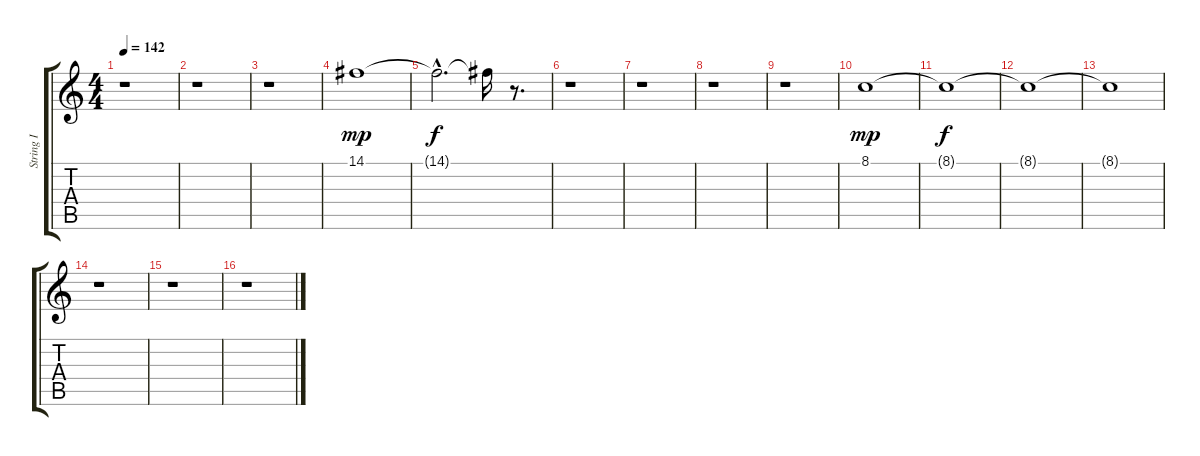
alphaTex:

\track ("String I" "String I") {instrument pad2warm}
\staff {score tabs}
\tuning (E4 B3 G3 D3 A2 E2) {hide}
\ts (4 4)
\tempo 142
\clef g2
\ks c
r.1{dy f} |
r.1 |
r.1 |
14.1.1{dy mp} |
14.1{hac t}.2{d dy f} 14.1{t}.16 r.8{d} |
r.1 |
r.1 |
r.1 |
r.1 |
8.1.1{dy mp} |
8.1{t}.1{dy f} |
8.1{t}.1 |
8.1{t}.1 |
r.1 |
r.1 |
r.1
